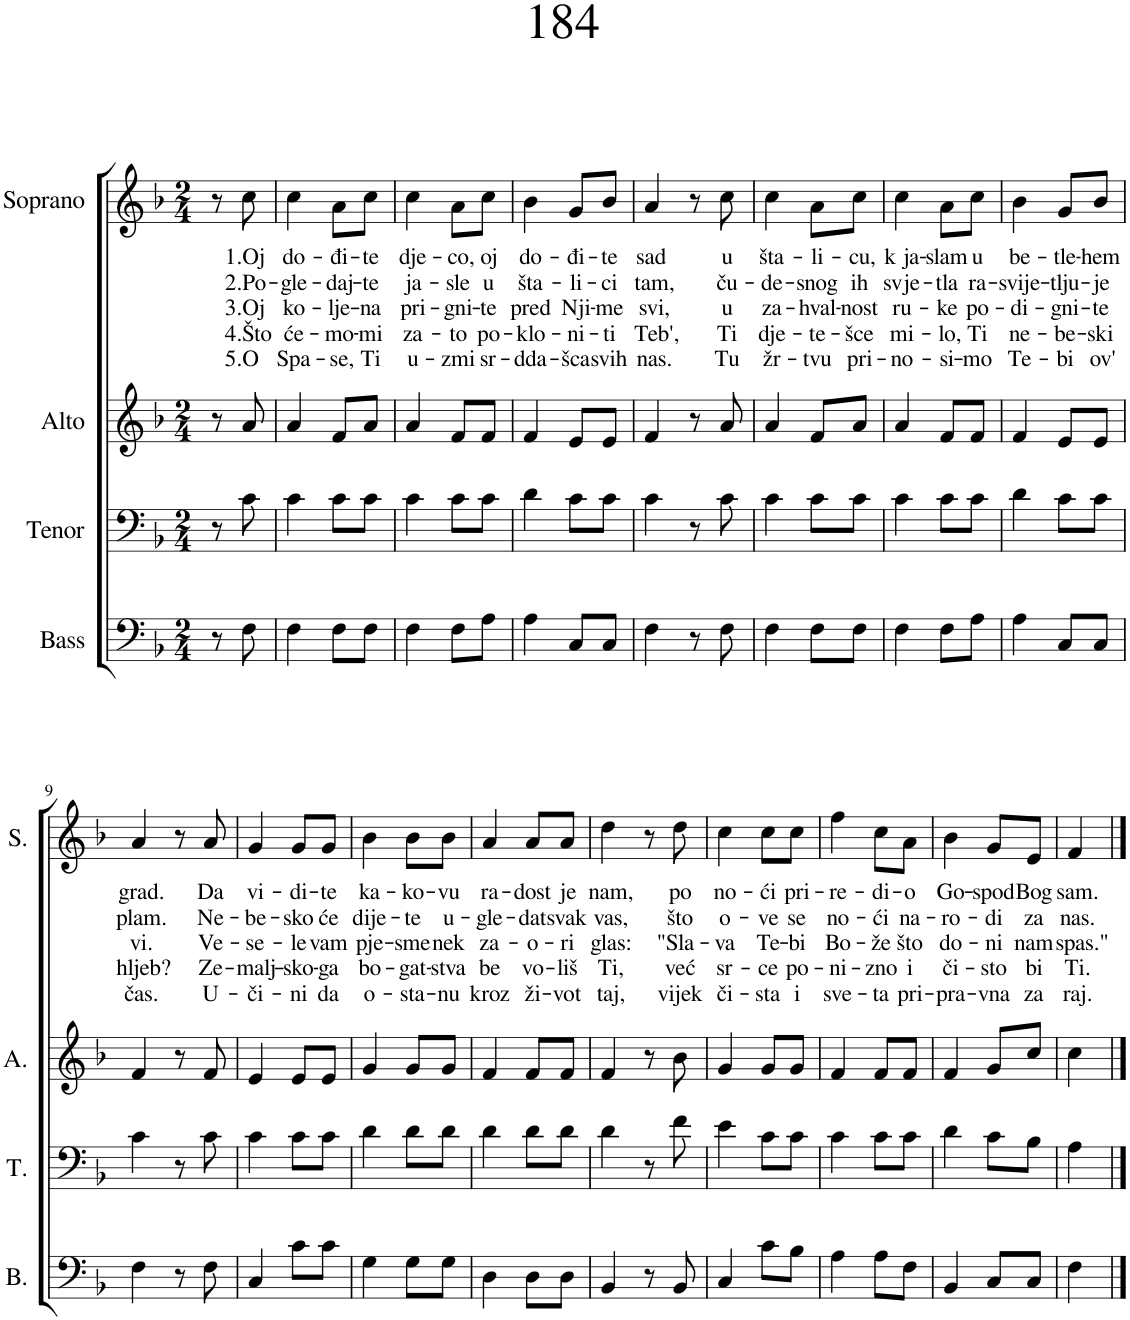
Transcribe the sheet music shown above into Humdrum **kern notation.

**kern	**kern	**kern	**kern	**text	**text	**text	**text	**text
*part4	*part3	*part2	*part1	*part1	*part1	*part1	*part1	*part1
*staff4	*staff3	*staff2	*staff1	*staff1	*staff1	*staff1	*staff1	*staff1
*I"Bass	*I"Tenor	*I"Alto	*I"Soprano	*	*	*	*	*
*I'B.	*I'T.	*I'A.	*I'S.	*	*	*	*	*
*clefF4	*clefF4	*clefG2	*clefG2	*	*	*	*	*
*k[b-]	*k[b-]	*k[b-]	*k[b-]	*	*	*	*	*
*M2/4	*M2/4	*M2/4	*M2/4	*	*	*	*	*
=1	=1	=1	=1	=1	=1	=1	=1	=1
8r	8r	8r	8r	.	.	.	.	.
!	!	!	!	!LO:LY:b	!LO:LY:b	!LO:LY:b	!LO:LY:b	!LO:LY:b
8F\	8c\	8a/	8cc\	1.Oj	2.Po-	3.Oj	4.Što	5.O
=2	=2	=2	=2	=2	=2	=2	=2	=2
!	!	!	!	!LO:LY:b	!LO:LY:b	!LO:LY:b	!LO:LY:b	!LO:LY:b
4F\	4c\	4a/	4cc\	do-	-gle-	ko-	će-	Spa-
!	!	!	!	!LO:LY:b	!LO:LY:b	!LO:LY:b	!LO:LY:b	!LO:LY:b
8F\L	8c\L	8f/L	8a\L	-đi-	-daj-	-lje-	-mo-	-se,
!	!	!	!	!LO:LY:b	!LO:LY:b	!LO:LY:b	!LO:LY:b	!LO:LY:b
8F\J	8c\J	8a/J	8cc\J	-te	-te	-na	-mi	Ti
=3	=3	=3	=3	=3	=3	=3	=3	=3
!	!	!	!	!LO:LY:b	!LO:LY:b	!LO:LY:b	!LO:LY:b	!LO:LY:b
4F\	4c\	4a/	4cc\	dje-	ja-	pri-	za-	u-
!	!	!	!	!LO:LY:b	!LO:LY:b	!LO:LY:b	!LO:LY:b	!LO:LY:b
8F\L	8c\L	8f/L	8a\L	-co,	-sle	-gni-	-to	-zmi
!	!	!	!	!LO:LY:b	!LO:LY:b	!LO:LY:b	!LO:LY:b	!LO:LY:b
8A\J	8c\J	8f/J	8cc\J	oj	u	-te	po-	sr-
=4	=4	=4	=4	=4	=4	=4	=4	=4
!	!	!	!	!LO:LY:b	!LO:LY:b	!LO:LY:b	!LO:LY:b	!LO:LY:b
4A\	4d\	4f/	4b-\	do-	šta-	pred	-klo-	-dda-
!	!	!	!	!LO:LY:b	!LO:LY:b	!LO:LY:b	!LO:LY:b	!LO:LY:b
8C/L	8c\L	8e/L	8g/L	-đi-	-li-	Nji-	-ni-	-šca
!	!	!	!	!LO:LY:b	!LO:LY:b	!LO:LY:b	!LO:LY:b	!LO:LY:b
8C/J	8c\J	8e/J	8b-/J	-te	-ci	-me	-ti	svih
=5	=5	=5	=5	=5	=5	=5	=5	=5
!	!	!	!	!LO:LY:b	!LO:LY:b	!LO:LY:b	!LO:LY:b	!LO:LY:b
4F\	4c\	4f/	4a/	sad	tam,	svi,	Teb',	nas.
8r	8r	8r	8r	.	.	.	.	.
!	!	!	!	!LO:LY:b	!LO:LY:b	!LO:LY:b	!LO:LY:b	!LO:LY:b
8F\	8c\	8a/	8cc\	u	ču-	u	Ti	Tu
=6	=6	=6	=6	=6	=6	=6	=6	=6
!	!	!	!	!LO:LY:b	!LO:LY:b	!LO:LY:b	!LO:LY:b	!LO:LY:b
4F\	4c\	4a/	4cc\	šta-	-de-	za-	dje-	žr-
!	!	!	!	!LO:LY:b	!LO:LY:b	!LO:LY:b	!LO:LY:b	!LO:LY:b
8F\L	8c\L	8f/L	8a\L	-li-	-snog	-hval-	-te-	-tvu
!	!	!	!	!LO:LY:b	!LO:LY:b	!LO:LY:b	!LO:LY:b	!LO:LY:b
8F\J	8c\J	8a/J	8cc\J	-cu,	ih	-nost	-šce	pri-
=7	=7	=7	=7	=7	=7	=7	=7	=7
!	!	!	!	!LO:LY:b	!LO:LY:b	!LO:LY:b	!LO:LY:b	!LO:LY:b
4F\	4c\	4a/	4cc\	k ja-	svje-	ru-	mi-	-no-
!	!	!	!	!LO:LY:b	!LO:LY:b	!LO:LY:b	!LO:LY:b	!LO:LY:b
8F\L	8c\L	8f/L	8a\L	-slam	-tla	-ke	-lo,	-si-
!	!	!	!	!LO:LY:b	!LO:LY:b	!LO:LY:b	!LO:LY:b	!LO:LY:b
8A\J	8c\J	8f/J	8cc\J	u	ra-	po-	Ti	-mo
=8	=8	=8	=8	=8	=8	=8	=8	=8
!	!	!	!	!LO:LY:b	!LO:LY:b	!LO:LY:b	!LO:LY:b	!LO:LY:b
4A\	4d\	4f/	4b-\	be-	-svije-	-di-	ne-	Te-
!	!	!	!	!LO:LY:b	!LO:LY:b	!LO:LY:b	!LO:LY:b	!LO:LY:b
8C/L	8c\L	8e/L	8g/L	-tle-	-tlju-	-gni-	-be-	-bi
!	!	!	!	!LO:LY:b	!LO:LY:b	!LO:LY:b	!LO:LY:b	!LO:LY:b
8C/J	8c\J	8e/J	8b-/J	-hem	-je	-te	-ski	ov'
!!LO:LB:g=z
=9	=9	=9	=9	=9	=9	=9	=9	=9
!	!	!	!	!LO:LY:b	!LO:LY:b	!LO:LY:b	!LO:LY:b	!LO:LY:b
4F\	4c\	4f/	4a/	grad.	plam.	vi.	hljeb?	čas.
8r	8r	8r	8r	.	.	.	.	.
!	!	!	!	!LO:LY:b	!LO:LY:b	!LO:LY:b	!LO:LY:b	!LO:LY:b
8F\	8c\	8f/	8a/	Da	Ne-	Ve-	Ze-	U-
=10	=10	=10	=10	=10	=10	=10	=10	=10
!	!	!	!	!LO:LY:b	!LO:LY:b	!LO:LY:b	!LO:LY:b	!LO:LY:b
4C/	4c\	4e/	4g/	vi-	-be-	-se-	-malj-	-či-
!	!	!	!	!LO:LY:b	!LO:LY:b	!LO:LY:b	!LO:LY:b	!LO:LY:b
8c\L	8c\L	8e/L	8g/L	-di-	-sko	-le	-sko-	-ni
!	!	!	!	!LO:LY:b	!LO:LY:b	!LO:LY:b	!LO:LY:b	!LO:LY:b
8c\J	8c\J	8e/J	8g/J	-te	će	vam	-ga	da
=11	=11	=11	=11	=11	=11	=11	=11	=11
!	!	!	!	!LO:LY:b	!LO:LY:b	!LO:LY:b	!LO:LY:b	!LO:LY:b
4G\	4d\	4g/	4b-\	ka-	dije-	pje-	bo-	o-
!	!	!	!	!LO:LY:b	!LO:LY:b	!LO:LY:b	!LO:LY:b	!LO:LY:b
8G\L	8d\L	8g/L	8b-\L	-ko-	-te	-sme	-gat-	-sta-
!	!	!	!	!LO:LY:b	!LO:LY:b	!LO:LY:b	!LO:LY:b	!LO:LY:b
8G\J	8d\J	8g/J	8b-\J	-vu	u-	nek	-stva	-nu
=12	=12	=12	=12	=12	=12	=12	=12	=12
!	!	!	!	!LO:LY:b	!LO:LY:b	!LO:LY:b	!LO:LY:b	!LO:LY:b
4D\	4d\	4f/	4a/	ra-	-gle-	za-	be	kroz
!	!	!	!	!LO:LY:b	!LO:LY:b	!LO:LY:b	!LO:LY:b	!LO:LY:b
8D\L	8d\L	8f/L	8a/L	-dost	-dat	-o-	vo-	ži-
!	!	!	!	!LO:LY:b	!LO:LY:b	!LO:LY:b	!LO:LY:b	!LO:LY:b
8D\J	8d\J	8f/J	8a/J	je	svak	-ri	-liš	-vot
=13	=13	=13	=13	=13	=13	=13	=13	=13
!	!	!	!	!LO:LY:b	!LO:LY:b	!LO:LY:b	!LO:LY:b	!LO:LY:b
4BB-/	4d\	4f/	4dd\	nam,	vas,	glas:	Ti,	taj,
8r	8r	8r	8r	.	.	.	.	.
!	!	!	!	!LO:LY:b	!LO:LY:b	!LO:LY:b	!LO:LY:b	!LO:LY:b
8BB-/	8f\	8b-\	8dd\	po	što	"Sla-	već	vijek
=14	=14	=14	=14	=14	=14	=14	=14	=14
!	!	!	!	!LO:LY:b	!LO:LY:b	!LO:LY:b	!LO:LY:b	!LO:LY:b
4C/	4e\	4g/	4cc\	no-	o-	-va	sr-	či-
!	!	!	!	!LO:LY:b	!LO:LY:b	!LO:LY:b	!LO:LY:b	!LO:LY:b
8c\L	8c\L	8g/L	8cc\L	-ći	-ve	Te-	-ce	-sta
!	!	!	!	!LO:LY:b	!LO:LY:b	!LO:LY:b	!LO:LY:b	!LO:LY:b
8B-\J	8c\J	8g/J	8cc\J	pri-	se	-bi	po-	i
=15	=15	=15	=15	=15	=15	=15	=15	=15
!	!	!	!	!LO:LY:b	!LO:LY:b	!LO:LY:b	!LO:LY:b	!LO:LY:b
4A\	4c\	4f/	4ff\	-re-	no-	Bo-	-ni-	sve-
!	!	!	!	!LO:LY:b	!LO:LY:b	!LO:LY:b	!LO:LY:b	!LO:LY:b
8A\L	8c\L	8f/L	8cc\L	-di-	-ći	-že	-zno	-ta
!	!	!	!	!LO:LY:b	!LO:LY:b	!LO:LY:b	!LO:LY:b	!LO:LY:b
8F\J	8c\J	8f/J	8a\J	-o	na-	što	i	pri-
=16	=16	=16	=16	=16	=16	=16	=16	=16
!	!	!	!	!LO:LY:b	!LO:LY:b	!LO:LY:b	!LO:LY:b	!LO:LY:b
4BB-/	4d\	4f/	4b-\	Go-	-ro-	do-	či-	-pra-
!	!	!	!	!LO:LY:b	!LO:LY:b	!LO:LY:b	!LO:LY:b	!LO:LY:b
8C/L	8c\L	8g/L	8g/L	-spod	-di	-ni	-sto	-vna
!	!	!	!	!LO:LY:b	!LO:LY:b	!LO:LY:b	!LO:LY:b	!LO:LY:b
8C/J	8B-\J	8cc/J	8e/J	Bog	za	nam	bi	za
=17	=17	=17	=17	=17	=17	=17	=17	=17
!	!	!	!	!LO:LY:b	!LO:LY:b	!LO:LY:b	!LO:LY:b	!LO:LY:b
4F\	4A\	4cc\	4f/	sam.	nas.	spas."	Ti.	raj.
==	==	==	==	==	==	==	==	==
*-	*-	*-	*-	*-	*-	*-	*-	*-
